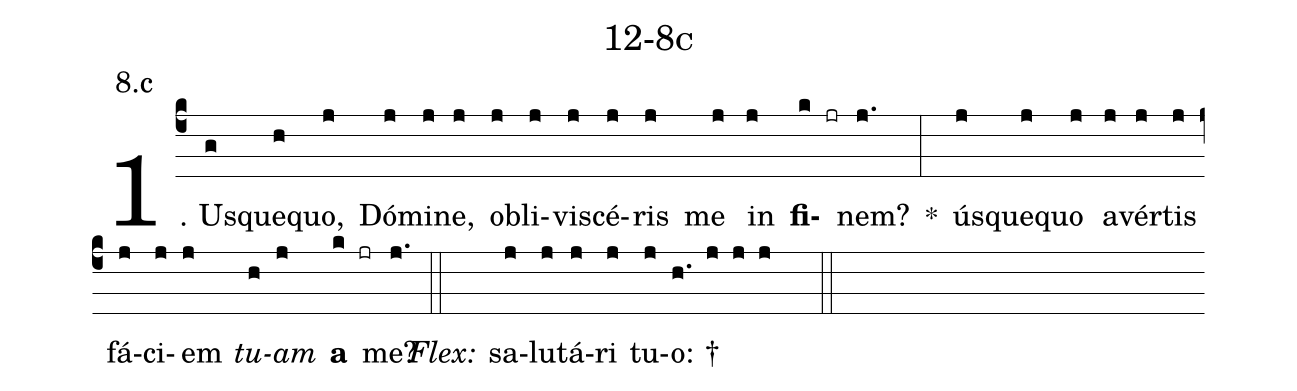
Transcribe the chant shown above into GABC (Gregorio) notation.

name: 12-8c;
annotation: 8.c;
%%
(c4)1. Us(g)que(h)quo,(j) Dó(j)mi(j)ne,(j) ob(j)li(j)vi(j)scé(j)ris(j) me(j) in(j) <b>fi</b>(k jr)nem?(j.) *(:) ús(j)que(j)quo(j) a(j)vér(j)tis(j) fá(j)ci(j)em(j) <i>tu</i>(h)<i>am</i>(j) <b>a</b>(k jr) me?(j.) (::)
<i>Flex:</i>()  sa(j)lu(j)tá(j)ri(j) tu(j)o: †(h. j j j  ::)
